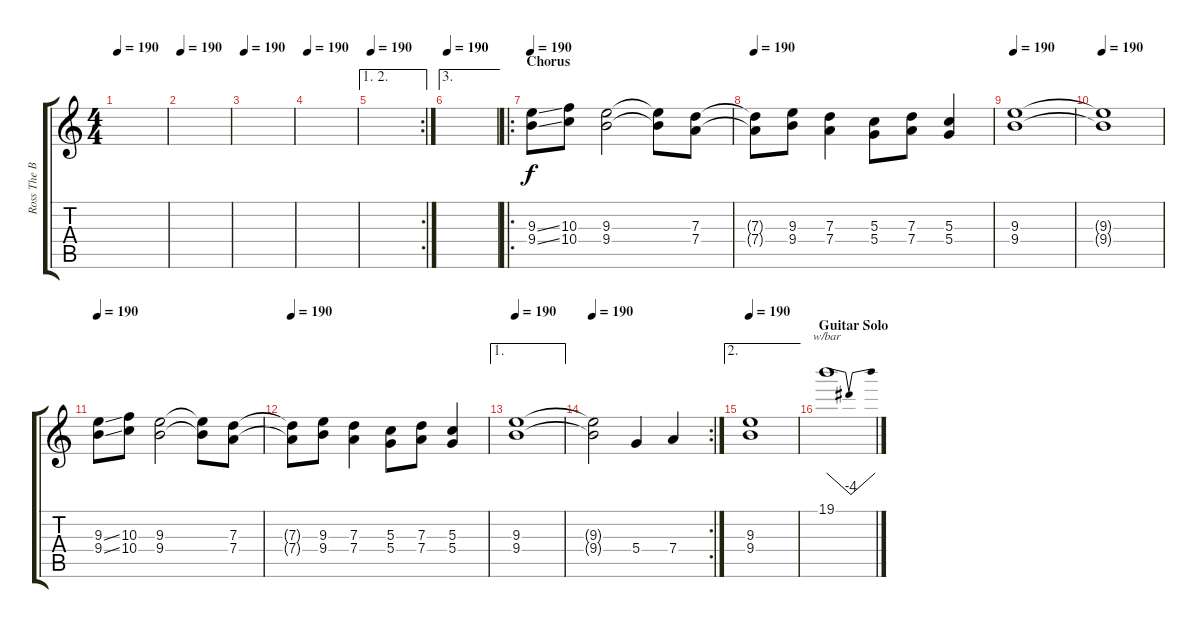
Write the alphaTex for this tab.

\track ("Ross The Boss Rhythm" "Ross The B") {instrument distortionguitar}
\staff {score tabs}
\tuning (E4 B3 G3 D3 A2 E2) {hide}
\ts (4 4)
\tempo 190
\clef g2
\ks c
|
\tempo 190
|
\tempo 190
|
\tempo 190
|
\ae (1 2)
\rc 2
\tempo 190
|
\ae 3
\tempo 190
|
\ro
\section ("" "Chorus")
\tempo 190
(9.3{ss} 9.4{ss}).8 (10.3 10.4).8 (9.3 9.4).2 (9.3{t} 9.4{t}).8 (7.3 7.4).8 |
\tempo 190
(7.3{t} 7.4{t}).8 (9.3 9.4).8 (7.3 7.4).4 (5.3 5.4).8 (7.3 7.4).8 (5.3 5.4).4 |
\tempo 190
(9.3 9.4).1 |
\tempo 190
(9.3{t} 9.4{t}).1 |
\tempo 190
(9.3{ss} 9.4{ss}).8 (10.3 10.4).8 (9.3 9.4).2 (9.3{t} 9.4{t}).8 (7.3 7.4).8 |
\tempo 190
(7.3{t} 7.4{t}).8 (9.3 9.4).8 (7.3 7.4).4 (5.3 5.4).8 (7.3 7.4).8 (5.3 5.4).4 |
\ae 1
\tempo 190
(9.3 9.4).1 |
\rc 2
\tempo 190
(9.3{t} 9.4{t}).2 5.4.4 7.4.4 |
\ae 2
\tempo 190
(9.3 9.4).1 |
\section ("" "Guitar Solo")
19.1.1{tbe (dip default 0 0 30 -16 60 0) volume 15}
